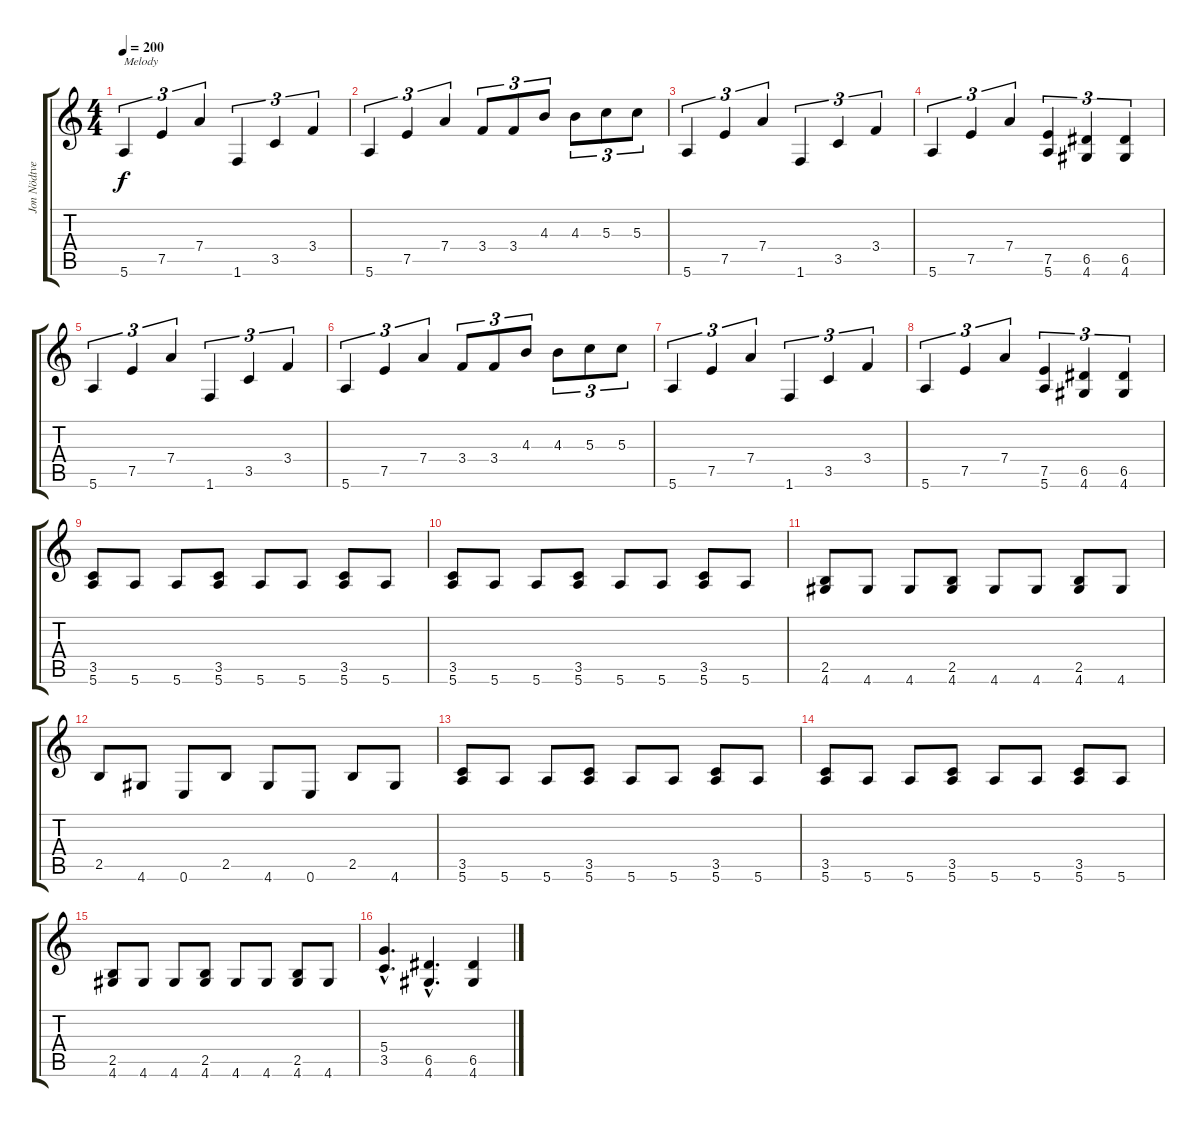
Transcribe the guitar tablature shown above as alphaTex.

\track ("Jon Nödtveit" "Jon Nödtve") {instrument distortionguitar}
\staff {score tabs}
\tuning (E4 B3 G3 D3 A2 E2) {hide}
\ts (4 4)
\tempo 200
\clef g2
\ks c
5.6.4{tu (3 2) txt "Melody" dy f} 7.5.4{tu (3 2)} 7.4.4{tu (3 2)} 1.6.4{tu (3 2)} 3.5.4{tu (3 2)} 3.4.4{tu (3 2)} |
5.6.4{tu (3 2)} 7.5.4{tu (3 2)} 7.4.4{tu (3 2)} 3.4.8{tu (3 2)} 3.4.8{tu (3 2)} 4.3.8{tu (3 2)} 4.3.8{tu (3 2)} 5.3.8{tu (3 2)} 5.3.8{tu (3 2)} |
5.6.4{tu (3 2)} 7.5.4{tu (3 2)} 7.4.4{tu (3 2)} 1.6.4{tu (3 2)} 3.5.4{tu (3 2)} 3.4.4{tu (3 2)} |
5.6.4{tu (3 2)} 7.5.4{tu (3 2)} 7.4.4{tu (3 2)} (7.5 5.6).4{tu (3 2)} (6.5 4.6).4{tu (3 2)} (6.5 4.6).4{tu (3 2)} |
5.6.4{tu (3 2)} 7.5.4{tu (3 2)} 7.4.4{tu (3 2)} 1.6.4{tu (3 2)} 3.5.4{tu (3 2)} 3.4.4{tu (3 2)} |
5.6.4{tu (3 2)} 7.5.4{tu (3 2)} 7.4.4{tu (3 2)} 3.4.8{tu (3 2)} 3.4.8{tu (3 2)} 4.3.8{tu (3 2)} 4.3.8{tu (3 2)} 5.3.8{tu (3 2)} 5.3.8{tu (3 2)} |
5.6.4{tu (3 2)} 7.5.4{tu (3 2)} 7.4.4{tu (3 2)} 1.6.4{tu (3 2)} 3.5.4{tu (3 2)} 3.4.4{tu (3 2)} |
5.6.4{tu (3 2)} 7.5.4{tu (3 2)} 7.4.4{tu (3 2)} (7.5 5.6).4{tu (3 2)} (6.5 4.6).4{tu (3 2)} (6.5 4.6).4{tu (3 2)} |
(3.5 5.6).8 5.6.8 5.6.8 (3.5 5.6).8 5.6.8 5.6.8 (3.5 5.6).8 5.6.8 |
(3.5 5.6).8 5.6.8 5.6.8 (3.5 5.6).8 5.6.8 5.6.8 (3.5 5.6).8 5.6.8 |
(2.5 4.6).8 4.6.8 4.6.8 (2.5 4.6).8 4.6.8 4.6.8 (2.5 4.6).8 4.6.8 |
2.5.8 4.6.8 0.6.8 2.5.8 4.6.8 0.6.8 2.5.8 4.6.8 |
(3.5 5.6).8 5.6.8 5.6.8 (3.5 5.6).8 5.6.8 5.6.8 (3.5 5.6).8 5.6.8 |
(3.5 5.6).8 5.6.8 5.6.8 (3.5 5.6).8 5.6.8 5.6.8 (3.5 5.6).8 5.6.8 |
(2.5 4.6).8 4.6.8 4.6.8 (2.5 4.6).8 4.6.8 4.6.8 (2.5 4.6).8 4.6.8 |
(5.4{hac} 3.5{hac}).4{d} (6.5{hac} 4.6{hac}).4{d} (6.5 4.6).4
